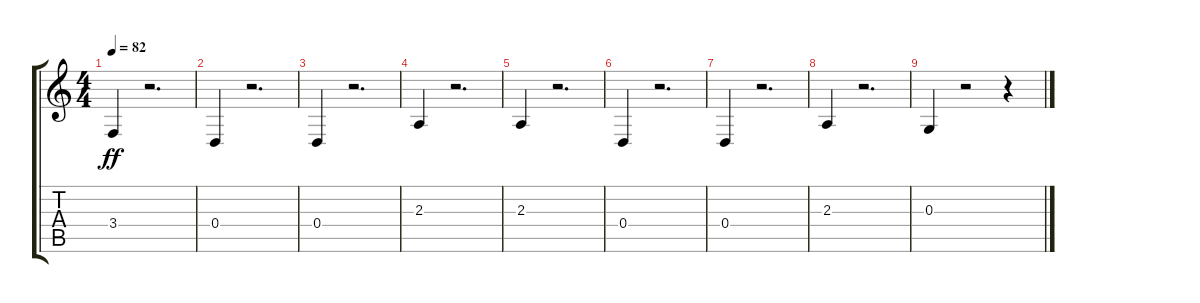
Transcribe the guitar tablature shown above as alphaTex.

\track "" {instrument orchestralharp}
\staff {score tabs}
\tuning (E4 B3 G3 D3 A2 E2) {hide}
\ts (4 4)
\tempo 82
\clef g2
\ks c
3.4.4{dy ff} r.2{d} |
0.4.4 r.2{d} |
0.4.4 r.2{d} |
2.3.4 r.2{d} |
2.3.4 r.2{d} |
0.4.4 r.2{d} |
0.4.4 r.2{d} |
2.3.4 r.2{d} |
0.3.4 r.2 r.4
